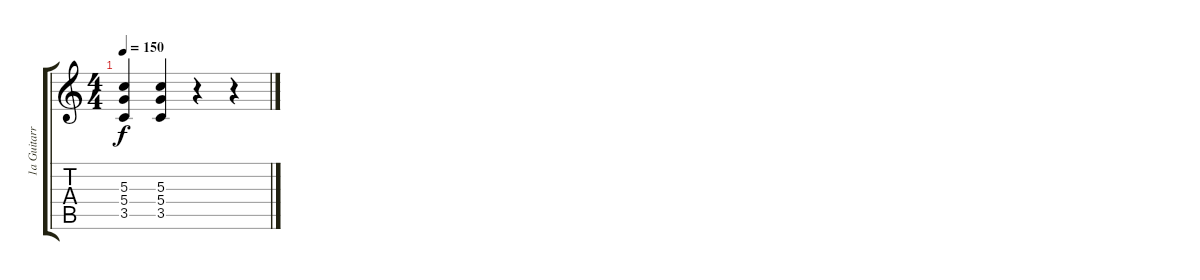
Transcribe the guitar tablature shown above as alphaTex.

\track ("1a Guitarra" "1a Guitarr") {instrument distortionguitar}
\staff {score tabs}
\tuning (E4 B3 G3 D3 A2 E2) {hide}
\ts (4 4)
\tempo 150
\clef g2
\ks c
(5.3 5.4 3.5).4{dy f} (5.3 5.4 3.5).4 r.4 r.4
